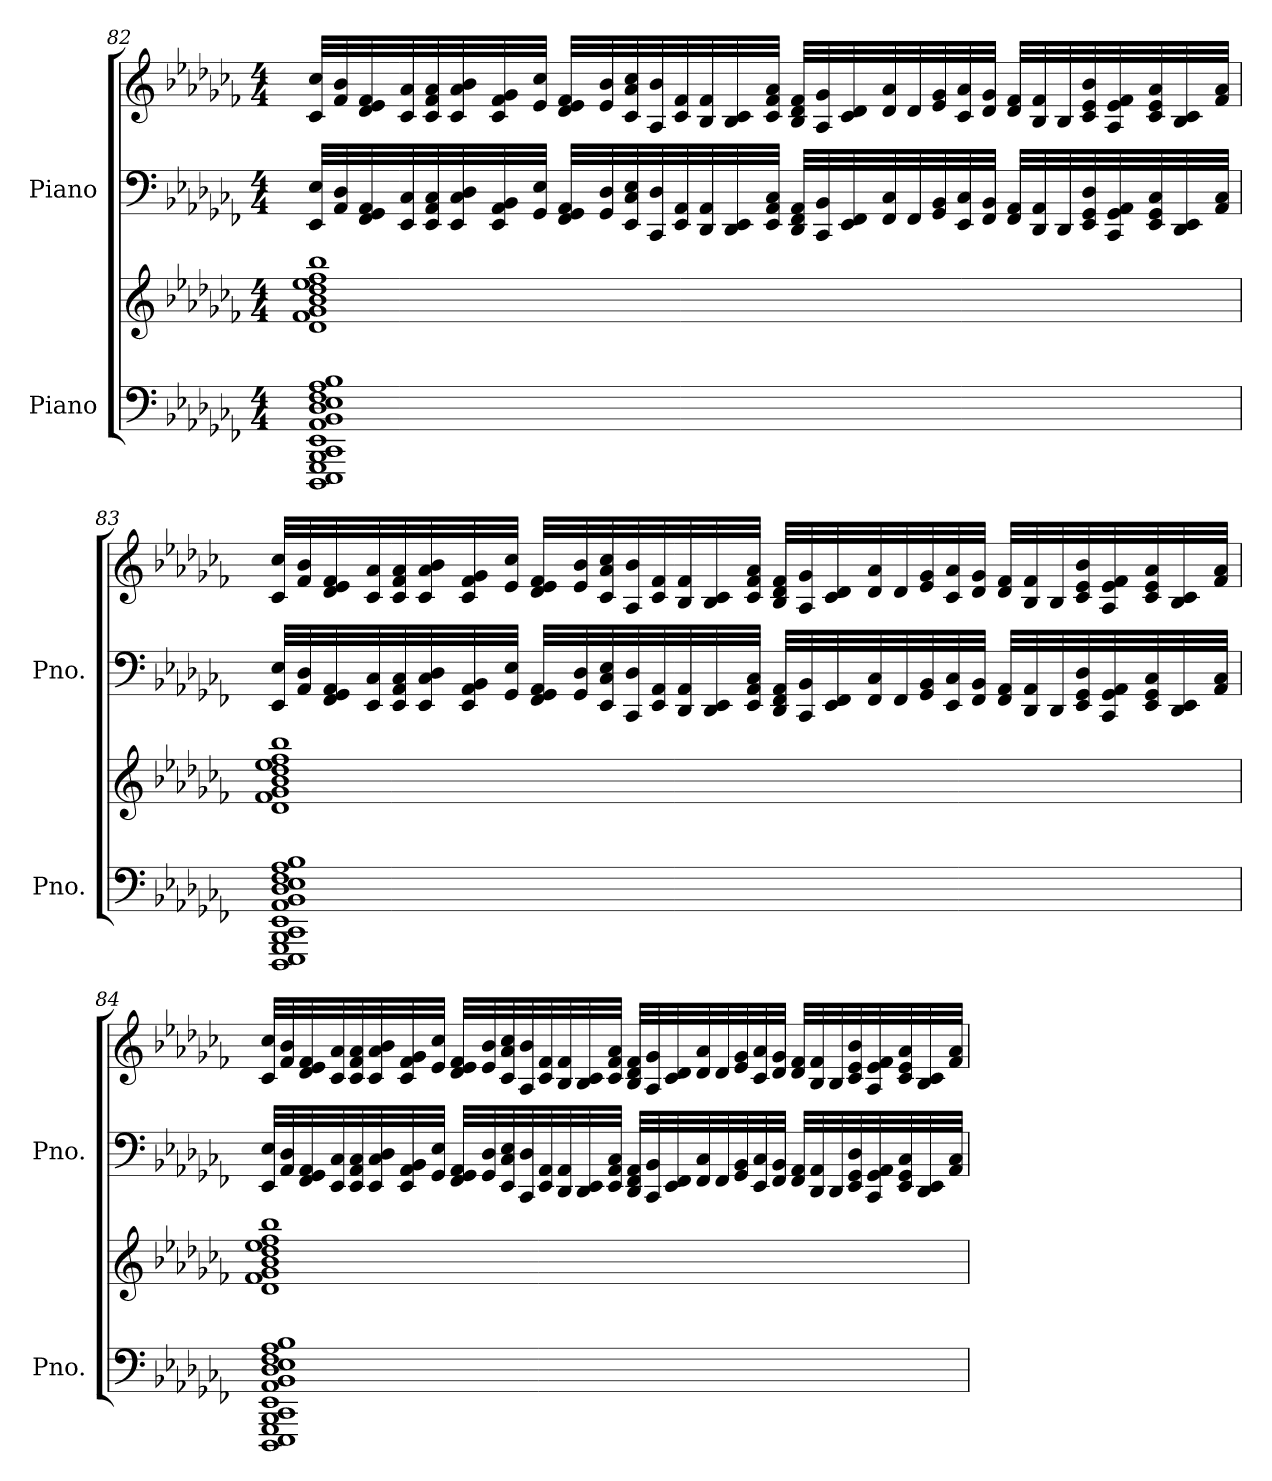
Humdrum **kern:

**kern	**kern	**kern	**kern
*part2	*part2	*part1	*part1
*staff4	*staff3	*staff2	*staff1
*I"Piano	*	*I"Piano	*
*I'Pno.	*	*I'Pno.	*
!!LO:LB:g=z
*clefF4	*clefG2	*clefF4	*clefG2
*ITrd14c24	*ITrd14c24	*ITrd-21c-36	*ITrd-21c-36
*k[b-e-a-d-g-c-f-]	*k[b-e-a-d-g-c-f-]	*k[b-e-a-d-g-c-f-]	*k[b-e-a-d-g-c-f-]
*M4/4	*M4/4	*M4/4	*M4/4
=82	=82	=82	=82
1DDDDD- 1EEEEE- 1GGGGG- 1BBBBB- 1CCCC- 1EEEE- 1AAAA- 1BBBB- 1DDD- 1EEE- 1FFF- 1AAA- 1BBB-	1DD- 1FF- 1GG- 1BB- 1D- 1E- 1F- 1B-	32ee-/ 32eee-/LLL	32cccc-/ 32ccccc-/LLL
.	.	32aa-/ 32ddd-/	32ffff-/ 32bbbb-/
.	.	32ff-/ 32gg-/ 32aa-/	32dddd-/ 32eeee-/ 32ffff-/
.	.	32ee-/ 32ccc-/	32cccc-/ 32aaaa-/
.	.	32ee-/ 32aa-/ 32ccc-/	32cccc-/ 32ffff-/ 32aaaa-/
.	.	32ee-/ 32ccc-/ 32ddd-/	32cccc-/ 32aaaa-/ 32bbbb-/
.	.	32ee-/ 32aa-/ 32bb-/	32cccc-/ 32ffff-/ 32gggg-/
.	.	32gg-/ 32eee-/JJJ	32eeee-/ 32ccccc-/JJJ
.	.	32ff-/ 32gg-/ 32aa-/LLL	32dddd-/ 32eeee-/ 32ffff-/LLL
.	.	32gg-/ 32ddd-/	32eeee-/ 32bbbb-/
.	.	32ee-/ 32ccc-/ 32eee-/	32cccc-/ 32aaaa-/ 32ccccc-/
.	.	32cc-/ 32ddd-/	32aaa-/ 32bbbb-/
.	.	32ee-/ 32aa-/	32cccc-/ 32ffff-/
.	.	32dd-/ 32aa-/	32bbb-/ 32ffff-/
.	.	32dd-/ 32ee-/	32bbb-/ 32cccc-/
.	.	32ee-/ 32aa-/ 32ccc-/JJJ	32cccc-/ 32ffff-/ 32aaaa-/JJJ
.	.	32dd-/ 32ff-/ 32aa-/LLL	32bbb-/ 32dddd-/ 32ffff-/LLL
.	.	32cc-/ 32bb-/	32aaa-/ 32gggg-/
.	.	32ee-/ 32ff-/	32cccc-/ 32dddd-/
.	.	32ff-/ 32ccc-/	32dddd-/ 32aaaa-/
.	.	32ff-/	32dddd-/
.	.	32gg-/ 32bb-/	32eeee-/ 32gggg-/
.	.	32ee-/ 32ccc-/	32cccc-/ 32aaaa-/
.	.	32ff-/ 32bb-/JJJ	32dddd-/ 32gggg-/JJJ
.	.	32ff-/ 32aa-/LLL	32dddd-/ 32ffff-/LLL
.	.	32dd-/ 32aa-/	32bbb-/ 32ffff-/
.	.	32dd-/	32bbb-/
.	.	32ee-/ 32gg-/ 32ddd-/	32cccc-/ 32eeee-/ 32bbbb-/
.	.	32cc-/ 32gg-/ 32aa-/	32aaa-/ 32eeee-/ 32ffff-/
.	.	32ee-/ 32gg-/ 32ccc-/	32cccc-/ 32eeee-/ 32aaaa-/
.	.	32dd-/ 32ee-/	32bbb-/ 32cccc-/
.	.	32aa-/ 32ccc-/JJJ	32ffff-/ 32aaaa-/JJJ
!!LO:LB:g=z
=83	=83	=83	=83
1DDDDD- 1EEEEE- 1GGGGG- 1BBBBB- 1CCCC- 1EEEE- 1AAAA- 1BBBB- 1DDD- 1EEE- 1FFF- 1AAA- 1BBB-	1DD- 1FF- 1GG- 1BB- 1D- 1E- 1F- 1B-	32ee-/ 32eee-/LLL	32cccc-/ 32ccccc-/LLL
.	.	32aa-/ 32ddd-/	32ffff-/ 32bbbb-/
.	.	32ff-/ 32gg-/ 32aa-/	32dddd-/ 32eeee-/ 32ffff-/
.	.	32ee-/ 32ccc-/	32cccc-/ 32aaaa-/
.	.	32ee-/ 32aa-/ 32ccc-/	32cccc-/ 32ffff-/ 32aaaa-/
.	.	32ee-/ 32ccc-/ 32ddd-/	32cccc-/ 32aaaa-/ 32bbbb-/
.	.	32ee-/ 32aa-/ 32bb-/	32cccc-/ 32ffff-/ 32gggg-/
.	.	32gg-/ 32eee-/JJJ	32eeee-/ 32ccccc-/JJJ
.	.	32ff-/ 32gg-/ 32aa-/LLL	32dddd-/ 32eeee-/ 32ffff-/LLL
.	.	32gg-/ 32ddd-/	32eeee-/ 32bbbb-/
.	.	32ee-/ 32ccc-/ 32eee-/	32cccc-/ 32aaaa-/ 32ccccc-/
.	.	32cc-/ 32ddd-/	32aaa-/ 32bbbb-/
.	.	32ee-/ 32aa-/	32cccc-/ 32ffff-/
.	.	32dd-/ 32aa-/	32bbb-/ 32ffff-/
.	.	32dd-/ 32ee-/	32bbb-/ 32cccc-/
.	.	32ee-/ 32aa-/ 32ccc-/JJJ	32cccc-/ 32ffff-/ 32aaaa-/JJJ
.	.	32dd-/ 32ff-/ 32aa-/LLL	32bbb-/ 32dddd-/ 32ffff-/LLL
.	.	32cc-/ 32bb-/	32aaa-/ 32gggg-/
.	.	32ee-/ 32ff-/	32cccc-/ 32dddd-/
.	.	32ff-/ 32ccc-/	32dddd-/ 32aaaa-/
.	.	32ff-/	32dddd-/
.	.	32gg-/ 32bb-/	32eeee-/ 32gggg-/
.	.	32ee-/ 32ccc-/	32cccc-/ 32aaaa-/
.	.	32ff-/ 32bb-/JJJ	32dddd-/ 32gggg-/JJJ
.	.	32ff-/ 32aa-/LLL	32dddd-/ 32ffff-/LLL
.	.	32dd-/ 32aa-/	32bbb-/ 32ffff-/
.	.	32dd-/	32bbb-/
.	.	32ee-/ 32gg-/ 32ddd-/	32cccc-/ 32eeee-/ 32bbbb-/
.	.	32cc-/ 32gg-/ 32aa-/	32aaa-/ 32eeee-/ 32ffff-/
.	.	32ee-/ 32gg-/ 32ccc-/	32cccc-/ 32eeee-/ 32aaaa-/
.	.	32dd-/ 32ee-/	32bbb-/ 32cccc-/
.	.	32aa-/ 32ccc-/JJJ	32ffff-/ 32aaaa-/JJJ
!!LO:PB:g=z
=84	=84	=84	=84
1DDDDD- 1EEEEE- 1GGGGG- 1BBBBB- 1CCCC- 1EEEE- 1AAAA- 1BBBB- 1DDD- 1EEE- 1FFF- 1AAA- 1BBB-	1DD- 1FF- 1GG- 1BB- 1D- 1E- 1F- 1B-	32ee-/ 32eee-/LLL	32cccc-/ 32ccccc-/LLL
.	.	32aa-/ 32ddd-/	32ffff-/ 32bbbb-/
.	.	32ff-/ 32gg-/ 32aa-/	32dddd-/ 32eeee-/ 32ffff-/
.	.	32ee-/ 32ccc-/	32cccc-/ 32aaaa-/
.	.	32ee-/ 32aa-/ 32ccc-/	32cccc-/ 32ffff-/ 32aaaa-/
.	.	32ee-/ 32ccc-/ 32ddd-/	32cccc-/ 32aaaa-/ 32bbbb-/
.	.	32ee-/ 32aa-/ 32bb-/	32cccc-/ 32ffff-/ 32gggg-/
.	.	32gg-/ 32eee-/JJJ	32eeee-/ 32ccccc-/JJJ
.	.	32ff-/ 32gg-/ 32aa-/LLL	32dddd-/ 32eeee-/ 32ffff-/LLL
.	.	32gg-/ 32ddd-/	32eeee-/ 32bbbb-/
.	.	32ee-/ 32ccc-/ 32eee-/	32cccc-/ 32aaaa-/ 32ccccc-/
.	.	32cc-/ 32ddd-/	32aaa-/ 32bbbb-/
.	.	32ee-/ 32aa-/	32cccc-/ 32ffff-/
.	.	32dd-/ 32aa-/	32bbb-/ 32ffff-/
.	.	32dd-/ 32ee-/	32bbb-/ 32cccc-/
.	.	32ee-/ 32aa-/ 32ccc-/JJJ	32cccc-/ 32ffff-/ 32aaaa-/JJJ
.	.	32dd-/ 32ff-/ 32aa-/LLL	32bbb-/ 32dddd-/ 32ffff-/LLL
.	.	32cc-/ 32bb-/	32aaa-/ 32gggg-/
.	.	32ee-/ 32ff-/	32cccc-/ 32dddd-/
.	.	32ff-/ 32ccc-/	32dddd-/ 32aaaa-/
.	.	32ff-/	32dddd-/
.	.	32gg-/ 32bb-/	32eeee-/ 32gggg-/
.	.	32ee-/ 32ccc-/	32cccc-/ 32aaaa-/
.	.	32ff-/ 32bb-/JJJ	32dddd-/ 32gggg-/JJJ
.	.	32ff-/ 32aa-/LLL	32dddd-/ 32ffff-/LLL
.	.	32dd-/ 32aa-/	32bbb-/ 32ffff-/
.	.	32dd-/	32bbb-/
.	.	32ee-/ 32gg-/ 32ddd-/	32cccc-/ 32eeee-/ 32bbbb-/
.	.	32cc-/ 32gg-/ 32aa-/	32aaa-/ 32eeee-/ 32ffff-/
.	.	32ee-/ 32gg-/ 32ccc-/	32cccc-/ 32eeee-/ 32aaaa-/
.	.	32dd-/ 32ee-/	32bbb-/ 32cccc-/
.	.	32aa-/ 32ccc-/JJJ	32ffff-/ 32aaaa-/JJJ
=	=	=	=
*-	*-	*-	*-
